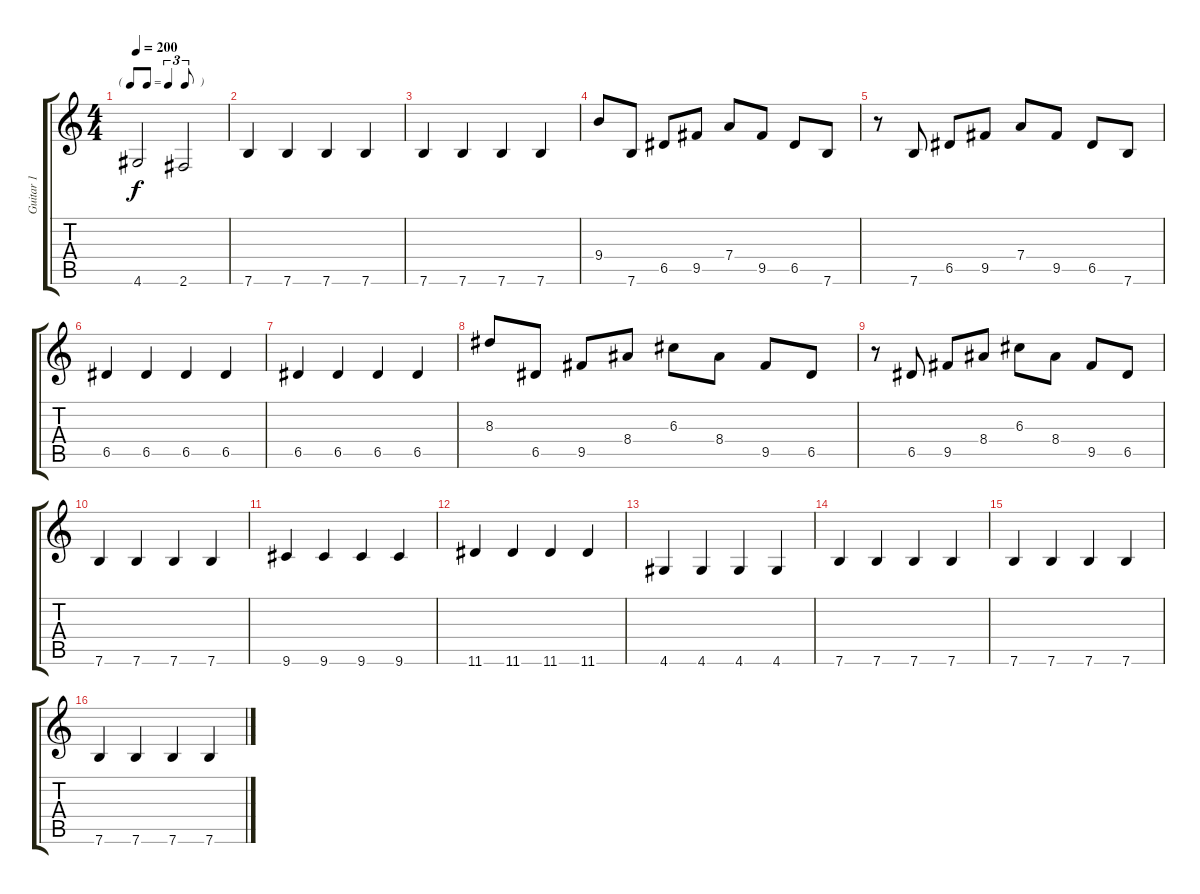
\track ("Guitar 1" "Guitar 1") {instrument overdrivenguitar}
\staff {score tabs}
\tuning (E4 B3 G3 D3 A2 E2) {hide}
\ts (4 4)
\tf triplet8th
\tempo 200
\clef g2
\ks c
4.6.2{dy f} 2.6.2 |
7.6.4 7.6.4 7.6.4 7.6.4 |
7.6.4 7.6.4 7.6.4 7.6.4 |
9.4.8 7.6.8 6.5.8 9.5.8 7.4.8 9.5.8 6.5.8 7.6.8 |
r.8 7.6.8 6.5.8 9.5.8 7.4.8 9.5.8 6.5.8 7.6.8 |
6.5.4 6.5.4 6.5.4 6.5.4 |
6.5.4 6.5.4 6.5.4 6.5.4 |
8.3.8 6.5.8 9.5.8 8.4.8 6.3.8 8.4.8 9.5.8 6.5.8 |
r.8 6.5.8 9.5.8 8.4.8 6.3.8 8.4.8 9.5.8 6.5.8 |
7.6.4 7.6.4 7.6.4 7.6.4 |
9.6.4 9.6.4 9.6.4 9.6.4 |
11.6.4 11.6.4 11.6.4 11.6.4 |
4.6.4 4.6.4 4.6.4 4.6.4 |
7.6.4 7.6.4 7.6.4 7.6.4 |
7.6.4 7.6.4 7.6.4 7.6.4 |
7.6.4 7.6.4 7.6.4 7.6.4
